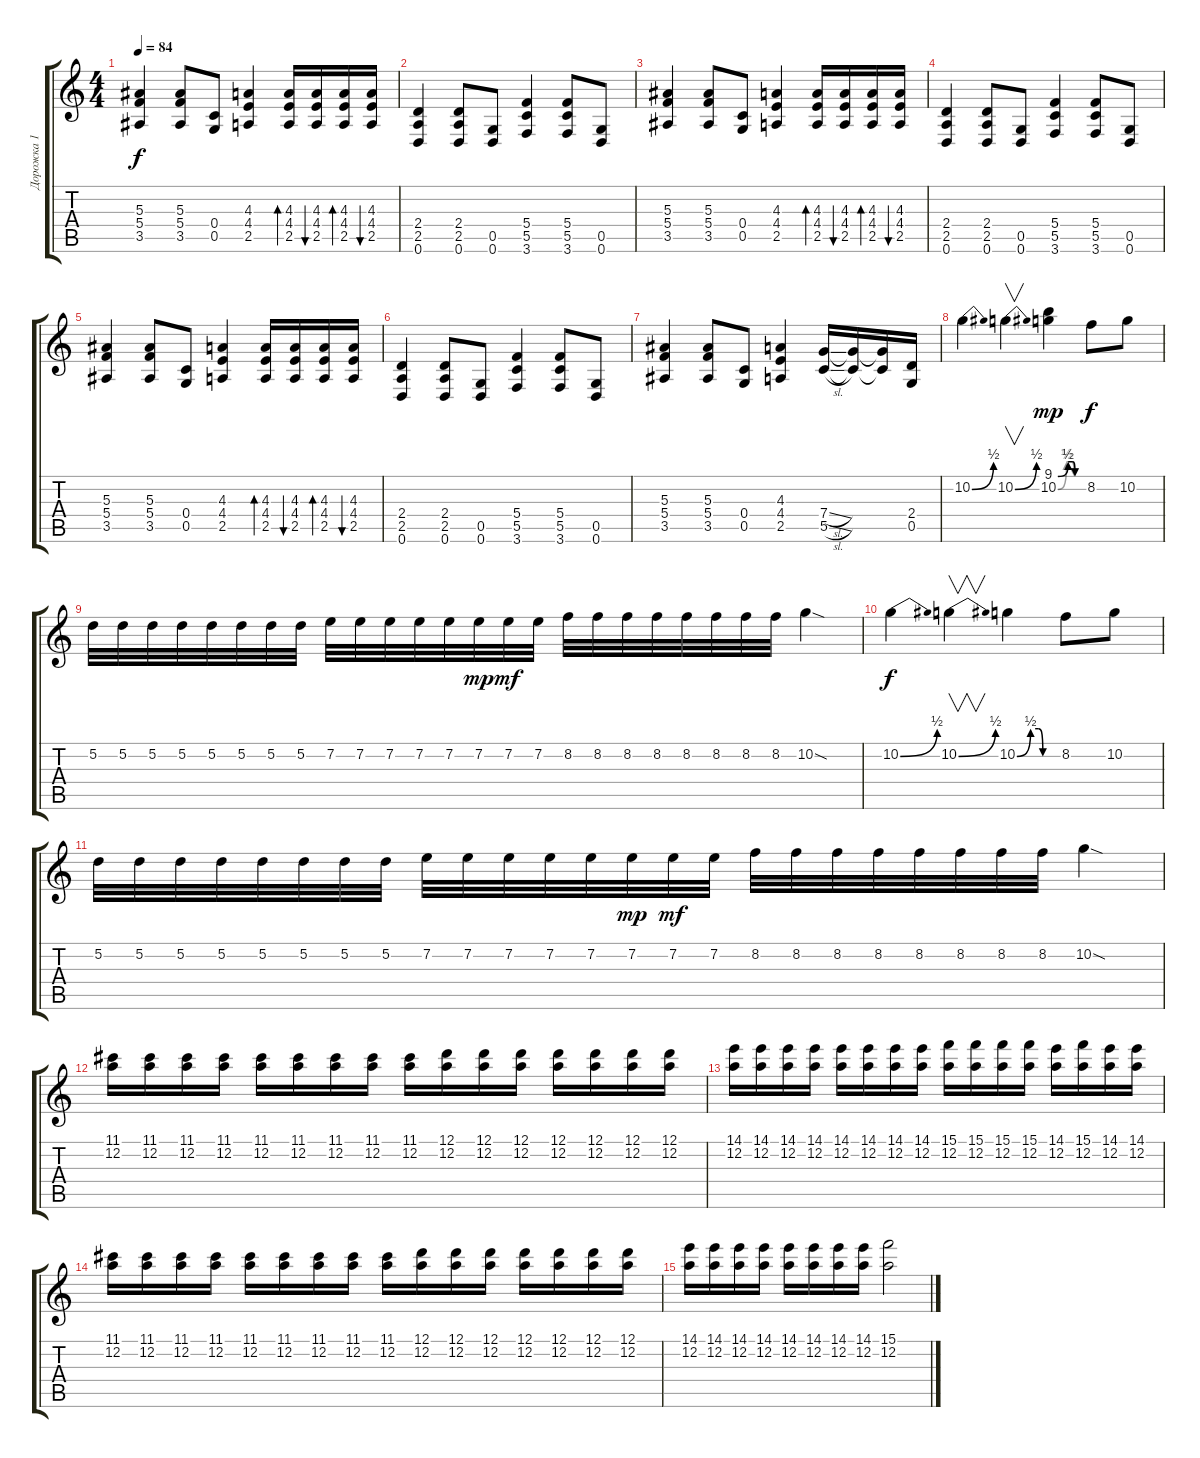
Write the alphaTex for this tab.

\track ("Дорожка 1" "Дорожка 1") {instrument overdrivenguitar}
\staff {score tabs}
\tuning (D4 A3 F3 C3 G2 D2) {hide}
\ts (4 4)
\tempo 84
\clef g2
\ks c
(5.3 5.4 3.5).4{dy f} (5.3 5.4 3.5).8 (0.4 0.5).8 (4.3 4.4 2.5).4 (4.3 4.4 2.5).16{bd 240} (4.3 4.4 2.5).16{bu 240} (4.3 4.4 2.5).16{bd 240} (4.3 4.4 2.5).16{bu 240} |
(2.4 2.5 0.6).4 (2.4 2.5 0.6).8 (0.5 0.6).8 (5.4 5.5 3.6).4 (5.4 5.5 3.6).8 (0.5 0.6).8 |
(5.3 5.4 3.5).4 (5.3 5.4 3.5).8 (0.4 0.5).8 (4.3 4.4 2.5).4 (4.3 4.4 2.5).16{bd 240} (4.3 4.4 2.5).16{bu 240} (4.3 4.4 2.5).16{bd 240} (4.3 4.4 2.5).16{bu 240} |
(2.4 2.5 0.6).4 (2.4 2.5 0.6).8 (0.5 0.6).8 (5.4 5.5 3.6).4 (5.4 5.5 3.6).8 (0.5 0.6).8 |
(5.3 5.4 3.5).4 (5.3 5.4 3.5).8 (0.4 0.5).8 (4.3 4.4 2.5).4 (4.3 4.4 2.5).16{bd 240} (4.3 4.4 2.5).16{bu 240} (4.3 4.4 2.5).16{bd 240} (4.3 4.4 2.5).16{bu 240} |
(2.4 2.5 0.6).4 (2.4 2.5 0.6).8 (0.5 0.6).8 (5.4 5.5 3.6).4 (5.4 5.5 3.6).8 (0.5 0.6).8 |
(5.3 5.4 3.5).4 (5.3 5.4 3.5).8 (0.4 0.5).8 (4.3 4.4 2.5).4 (7.4{sl} 5.5{sl}).16 (7.4{t} 5.5{t}).16 (7.4{t} 5.5{t}).16 (2.4 0.5).16 |
10.2{be (bend 0 0 60 2)}.4 10.2{be (bend 0 0 60 2)}.4{v} (9.1{be (custom 0 0 24 2 35 2 40 0 60 0)} 10.2{be (custom 0 0 20 2 32 2 38 0 49 0 60 0)}).4{dy mp} 8.2.8{dy f} 10.2.8 |
5.2.32 5.2.32 5.2.32 5.2.32 5.2.32 5.2.32 5.2.32 5.2.32 7.2.32 7.2.32 7.2.32 7.2.32 7.2.32 7.2.32{dy mp} 7.2.32{dy mf} 7.2.32 8.2.32 8.2.32 8.2.32 8.2.32 8.2.32 8.2.32 8.2.32 8.2.32 10.2{sod}.4 |
10.2{be (bend 0 0 60 2)}.4{dy f} 10.2{be (bend 0 0 60 2)}.4{v} 10.2{be (custom 0 0 20 2 32 2 38 0 49 0 60 0)}.4 8.2.8 10.2.8 |
5.2.32 5.2.32 5.2.32 5.2.32 5.2.32 5.2.32 5.2.32 5.2.32 7.2.32 7.2.32 7.2.32 7.2.32 7.2.32 7.2.32{dy mp} 7.2.32{dy mf} 7.2.32 8.2.32 8.2.32 8.2.32 8.2.32 8.2.32 8.2.32 8.2.32 8.2.32 10.2{sod}.4 |
(11.1 12.2).16 (11.1 12.2).16 (11.1 12.2).16 (11.1 12.2).16 (11.1 12.2).16 (11.1 12.2).16 (11.1 12.2).16 (11.1 12.2).16 (11.1 12.2).16 (12.1 12.2).16 (12.1 12.2).16 (12.1 12.2).16 (12.1 12.2).16 (12.1 12.2).16 (12.1 12.2).16 (12.1 12.2).16 |
(14.1 12.2).16 (14.1 12.2).16 (14.1 12.2).16 (14.1 12.2).16 (14.1 12.2).16 (14.1 12.2).16 (14.1 12.2).16 (14.1 12.2).16 (15.1 12.2).16 (15.1 12.2).16 (15.1 12.2).16 (15.1 12.2).16 (14.1 12.2).16 (15.1 12.2).16 (14.1 12.2).16 (14.1 12.2).16 |
(11.1 12.2).16 (11.1 12.2).16 (11.1 12.2).16 (11.1 12.2).16 (11.1 12.2).16 (11.1 12.2).16 (11.1 12.2).16 (11.1 12.2).16 (11.1 12.2).16 (12.1 12.2).16 (12.1 12.2).16 (12.1 12.2).16 (12.1 12.2).16 (12.1 12.2).16 (12.1 12.2).16 (12.1 12.2).16 |
(14.1 12.2).16 (14.1 12.2).16 (14.1 12.2).16 (14.1 12.2).16 (14.1 12.2).16 (14.1 12.2).16 (14.1 12.2).16 (14.1 12.2).16 (15.1 12.2).2
